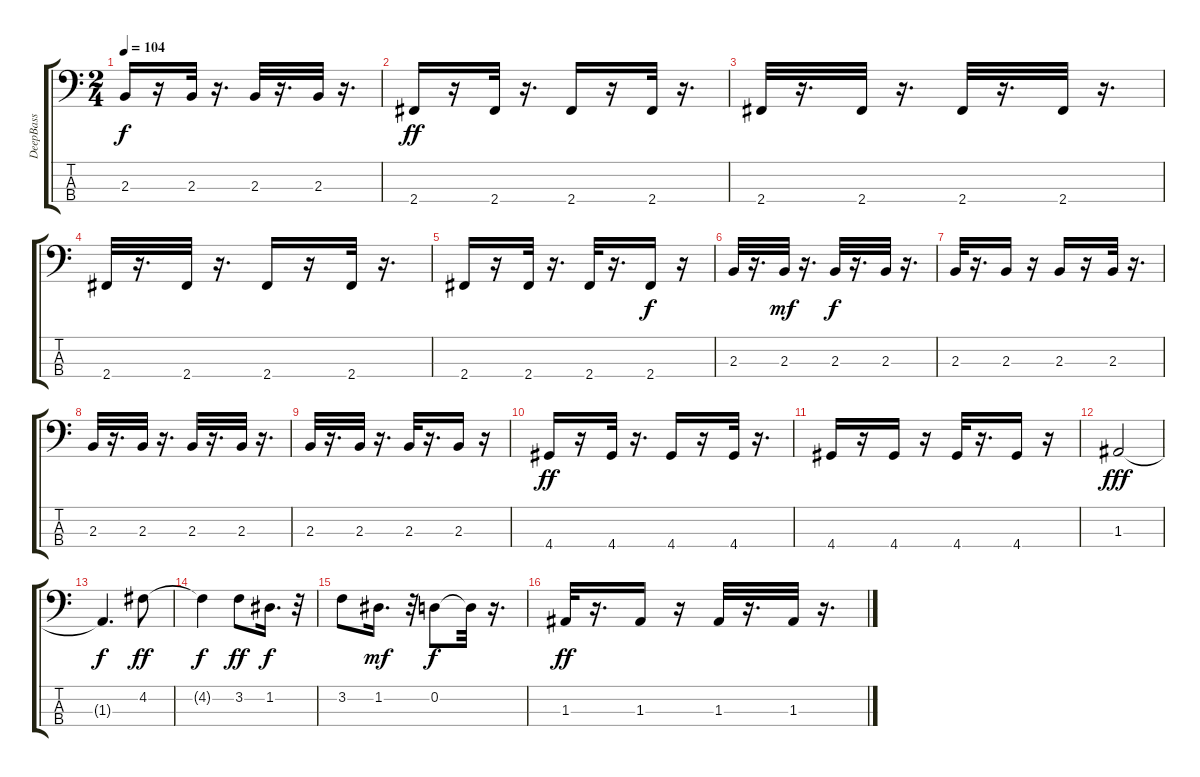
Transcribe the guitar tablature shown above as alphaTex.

\track ("DeepBass" "DeepBass") {instrument electricbassfinger}
\staff {score tabs}
\tuning (G2 D2 A1 E1) {hide}
\ts (2 4)
\tempo 104
\clef f4
\ks c
2.3.16{dy f} r.16 2.3.32 r.16{d} 2.3.32 r.16{d} 2.3.32 r.16{d} |
2.4.16{dy ff} r.16 2.4.32 r.16{d} 2.4.16 r.16 2.4.32 r.16{d} |
2.4.32 r.16{d} 2.4.32 r.16{d} 2.4.32 r.16{d} 2.4.32 r.16{d} |
2.4.32 r.16{d} 2.4.32 r.16{d} 2.4.16 r.16 2.4.32 r.16{d} |
2.4.16 r.16 2.4.32 r.16{d} 2.4.32 r.16{d} 2.4.16{dy f} r.16 |
2.3.32 r.16{d} 2.3.32{dy mf} r.16{d} 2.3.32{dy f} r.16{d} 2.3.32 r.16{d} |
2.3.32 r.16{d} 2.3.16 r.16 2.3.16 r.16 2.3.32 r.16{d} |
2.3.32 r.16{d} 2.3.32 r.16{d} 2.3.32 r.16{d} 2.3.32 r.16{d} |
2.3.32 r.16{d} 2.3.32 r.16{d} 2.3.32 r.16{d} 2.3.16 r.16 |
4.4.16{dy ff} r.16 4.4.32 r.16{d} 4.4.16 r.16 4.4.32 r.16{d} |
4.4.16 r.16 4.4.16 r.16 4.4.32 r.16{d} 4.4.16 r.16 |
1.3.2{dy fff} |
1.3{t}.4{d dy f} 4.2.8{dy ff} |
4.2{t}.4{dy f} 3.2.8{dy ff} 1.2.16{d dy f} r.32 |
3.2.8 1.2.16{d dy mf} r.32 0.2.8{dy f} 0.2{t}.32 r.16{d} |
1.3.32{dy ff} r.16{d} 1.3.16 r.16 1.3.32 r.16{d} 1.3.32 r.16{d}
